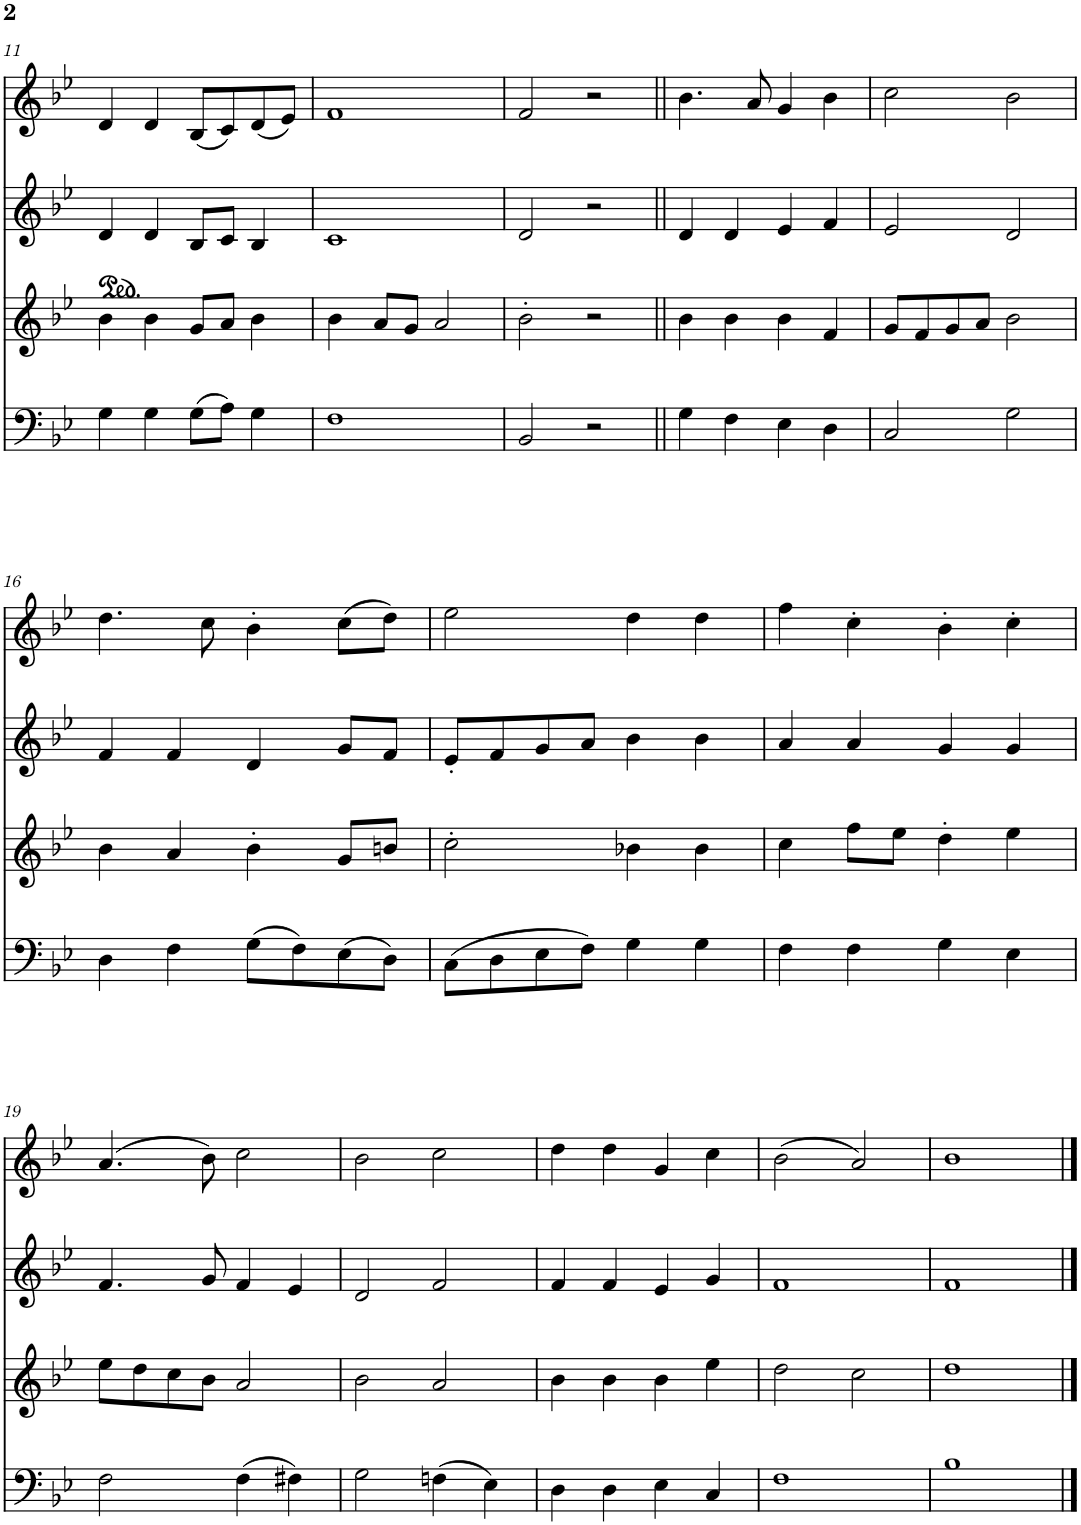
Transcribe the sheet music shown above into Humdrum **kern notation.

**kern	**kern	**kern	**kern
*part4	*part3	*part2	*part1
*staff4	*staff3	*staff2	*staff1
*I"Voice	*I"Voice	*I"Voice	*I"Voice
*I'V	*I'V	*I'V	*I'V
!!LO:PB:g=z
*clefF4	*clefG2	*clefG2	*clefG2
*k[b-e-]	*k[b-e-]	*k[b-e-]	*k[b-e-]
*M4/4	*M4/4	*M4/4	*M4/4
=11	=11	=11	=11
4G\	4b-\	4d/	4d/
4G\	4b-\	4d/	4d/
(>8G\L	8g/L	8B-/L	(<8B-/L
8A\J)	8a/J	8c/J	8c/)
4G\	4b-\	4B-/	(<8d/
.	.	.	8e-/J)
=12	=12	=12	=12
1F	4b-\	1c	1f
.	8a/L	.	.
.	8g/J	.	.
.	2a/	.	.
=13	=13	=13	=13
2BB-/	2b-'\	2d/	2f/
2r	2r	2r	2r
=14||	=14||	=14||	=14||
4G\	4b-\	4d/	4.b-\
4F\	4b-\	4d/	.
.	.	.	8a/
4E-\	4b-\	4e-/	4g/
4D\	4f/	4f/	4b-\
=15	=15	=15	=15
2C/	8g/L	2e-/	2cc\
.	8f/	.	.
.	8g/	.	.
.	8a/J	.	.
2G\	2b-\	2d/	2b-\
!!LO:LB:g=z
=16	=16	=16	=16
4D\	4b-\	4f/	4.dd\
4F\	4a/	4f/	.
.	.	.	8cc\
(>8G\L	4b-'\	4d/	4b-'\
8F\)	.	.	.
(>8E-\	8g/L	8g/L	(>8cc\L
8D\J)	8bn/J	8f/J	8dd\J)
=17	=17	=17	=17
(>8C\L	2cc'\	8e-'/L	2ee-\
8D\	.	8f/	.
8E-\	.	8g/	.
8F\J)	.	8a/J	.
4G\	4b-X\	4b-\	4dd\
4G\	4b-\	4b-\	4dd\
=18	=18	=18	=18
4F\	4cc\	4a/	4ff\
4F\	8ff\L	4a/	4cc'\
.	8ee-\J	.	.
4G\	4dd'\	4g/	4b-'\
4E-\	4ee-\	4g/	4cc'\
!!LO:LB:g=z
=19	=19	=19	=19
2F\	8ee-\L	4.f/	(>4.a/
.	8dd\	.	.
.	8cc\	.	.
.	8b-\J	8g/	8b-\)
(>4F\	2a/	4f/	2cc\
4F#X\)	.	4e-/	.
=20	=20	=20	=20
2G\	2b-\	2d/	2b-\
(>4Fn\	2a/	2f/	2cc\
4E-\)	.	.	.
=21	=21	=21	=21
4D\	4b-\	4f/	4dd\
4D\	4b-\	4f/	4dd\
4E-\	4b-\	4e-/	4g/
4C/	4ee-\	4g/	4cc\
=22	=22	=22	=22
1F	2dd\	1f	(>2b-\
.	2cc\	.	2a/)
=23	=23	=23	=23
1B-	1dd	1f	1b-
==	==	==	==
*-	*-	*-	*-
